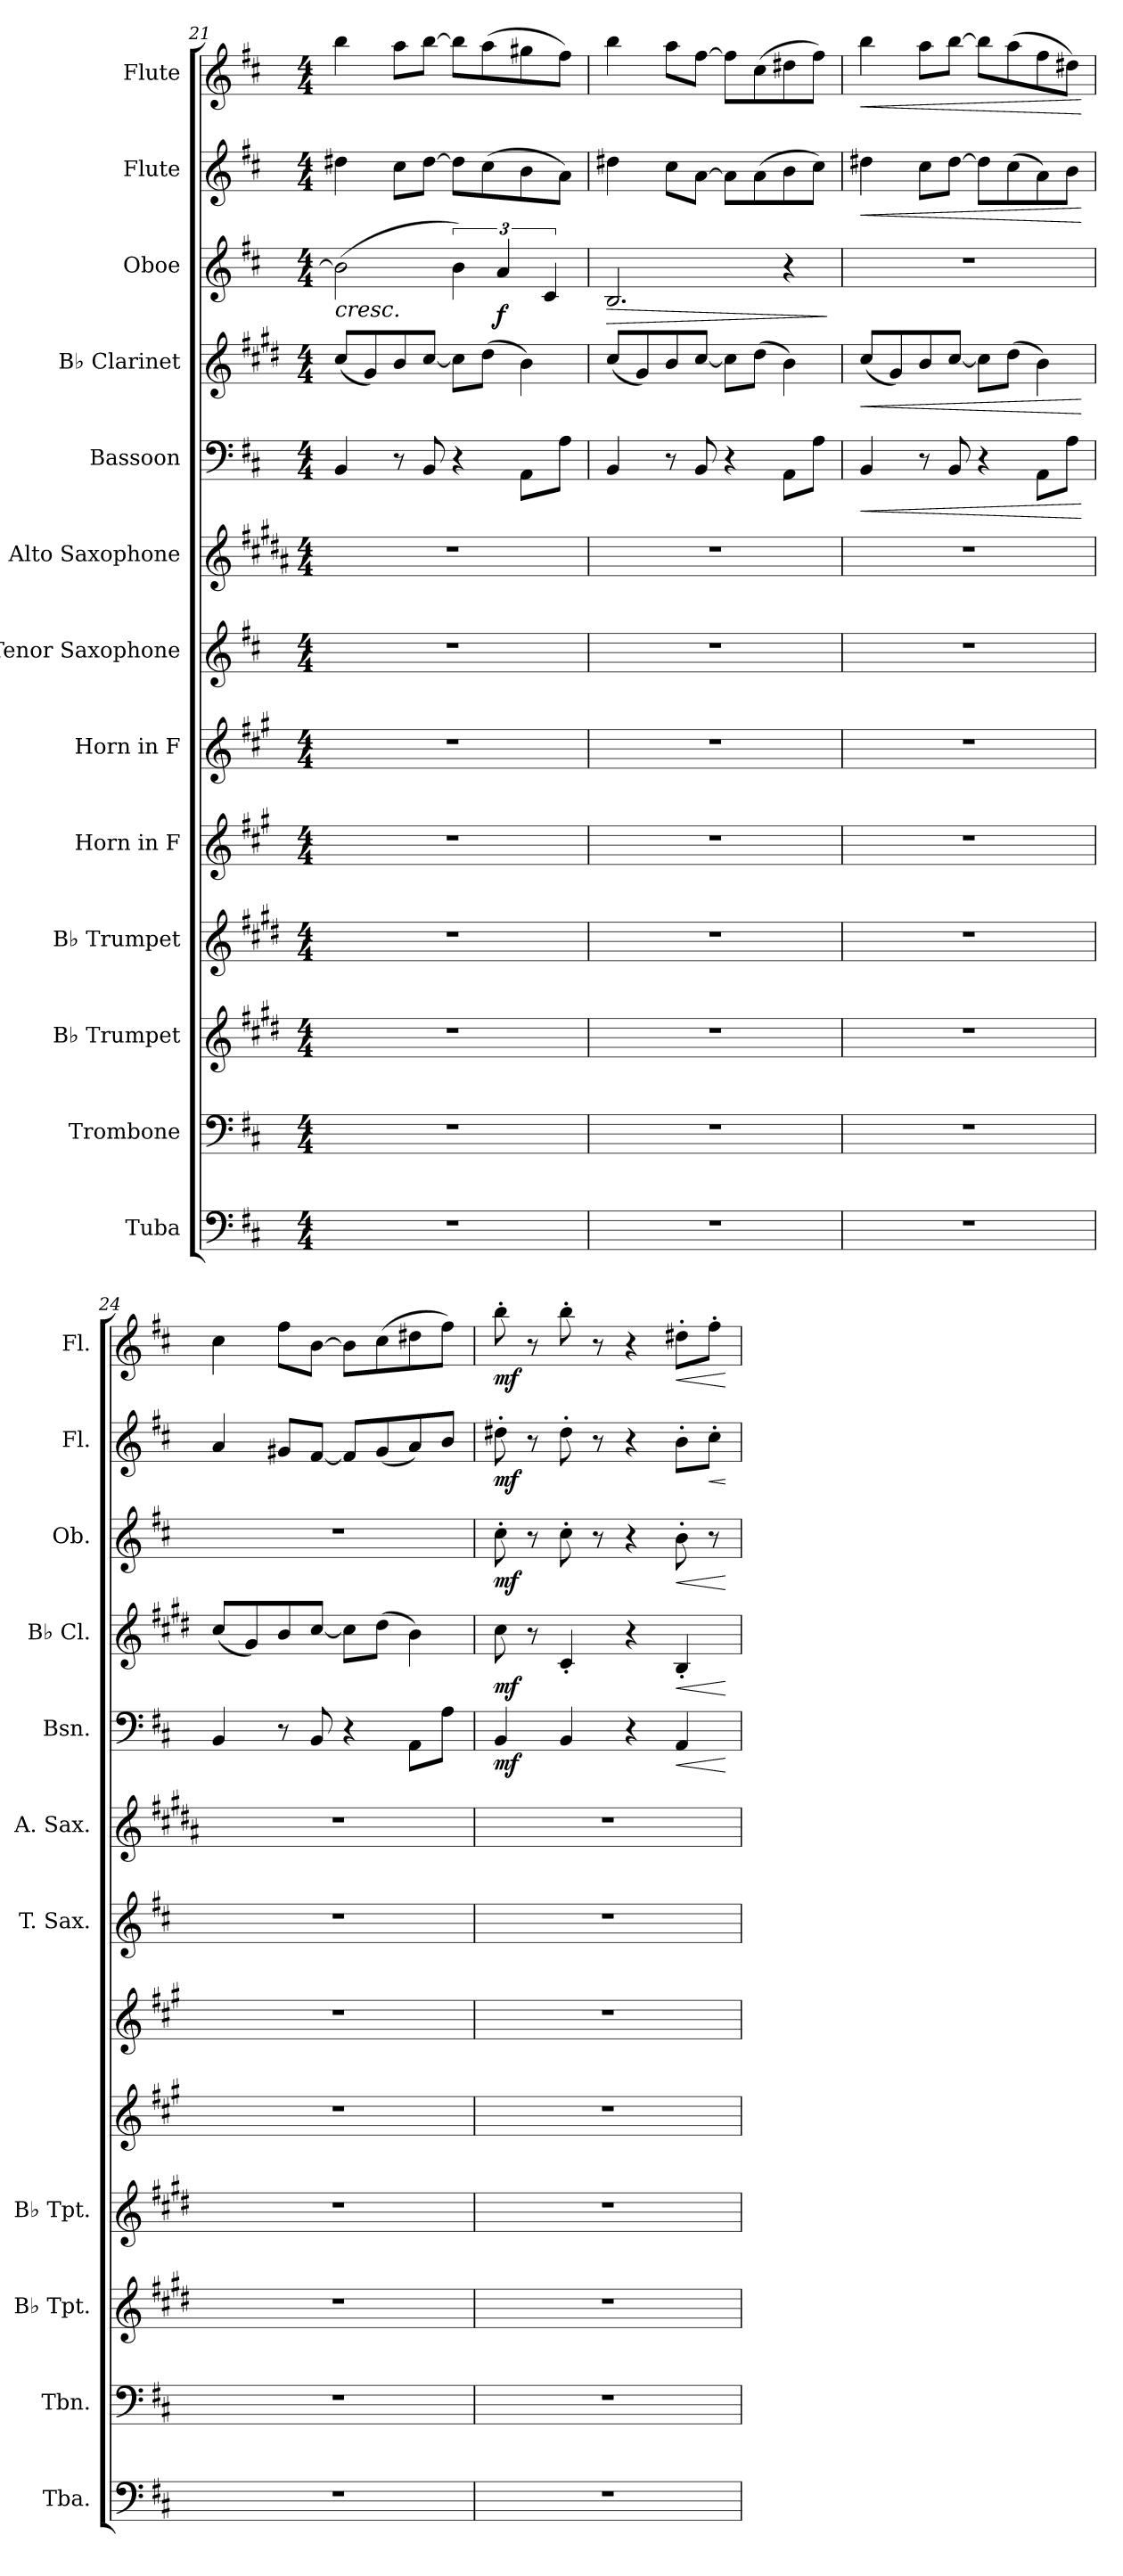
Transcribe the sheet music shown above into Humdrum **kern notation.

**kern	**kern	**kern	**kern	**kern	**kern	**kern	**kern	**kern	**dynam	**kern	**dynam	**kern	**dynam	**kern	**dynam	**kern	**dynam
*part13	*part12	*part11	*part10	*part9	*part8	*part7	*part6	*part5	*part5	*part4	*part4	*part3	*part3	*part2	*part2	*part1	*part1
*staff13	*staff12	*staff11	*staff10	*staff9	*staff8	*staff7	*staff6	*staff5	*staff5	*staff4	*staff4	*staff3	*staff3	*staff2	*staff2	*staff1	*staff1
*I"Tuba	*I"Trombone	*I"B♭ Trumpet	*I"B♭ Trumpet	*I"Horn in F	*I"Horn in F	*I"Tenor Saxophone	*I"Alto Saxophone	*I"Bassoon	*	*I"B♭ Clarinet	*	*I"Oboe	*	*I"Flute	*	*I"Flute	*
*I'Tba.	*I'Tbn.	*I'B♭ Tpt.	*I'B♭ Tpt.	*	*	*I'T. Sax.	*I'A. Sax.	*I'Bsn.	*	*I'B♭ Cl.	*	*I'Ob.	*	*I'Fl.	*	*I'Fl.	*
*clefF4	*clefF4	*clefG2	*clefG2	*clefG2	*clefG2	*clefG2	*clefG2	*clefF4	*	*clefG2	*	*clefG2	*	*clefG2	*	*clefG2	*
*	*	*ITrd1c2	*ITrd1c2	*ITrd4c7	*ITrd4c7	*ITrd8c14	*ITrd5c9	*	*	*ITrd1c2	*	*	*	*	*	*	*
*k[f#c#]	*k[f#c#]	*k[f#c#]	*k[f#c#]	*k[f#c#]	*k[f#c#]	*k[f#c#]	*k[f#c#]	*k[f#c#]	*	*k[f#c#]	*	*k[f#c#]	*	*k[f#c#]	*	*k[f#c#]	*
*M4/4	*M4/4	*M4/4	*M4/4	*M4/4	*M4/4	*M4/4	*M4/4	*M4/4	*	*M4/4	*	*M4/4	*	*M4/4	*	*M4/4	*
=21	=21	=21	=21	=21	=21	=21	=21	=21	=21	=21	=21	=21	=21	=21	=21	=21	=21
!	!	!	!	!	!	!	!	!	!	!	!	!	!LO:HP:b	!	!	!	!
1r	1r	1r	1r	1r	1r	1r	1r	4BB/	.	(8b/L	.	(2b\]	<	4dd#X\	.	4bb\	.
.	.	.	.	.	.	.	.	.	.	8f#/)	.	.	.	.	.	.	.
.	.	.	.	.	.	.	.	8r	.	8a/	.	.	.	8cc#\L	.	8aa\L	.
.	.	.	.	.	.	.	.	8BB/	.	[8b/J	.	.	.	[8dd#\J	.	[8bb\J	.
.	.	.	.	.	.	.	.	4r	.	8b\L]	.	6b\)	.	8dd#\L]	.	8bb\L]	.
.	.	.	.	.	.	.	.	.	.	(8cc#\J	.	.	.	(8cc#\	.	(8aa\	.
!	!	!	!	!	!	!	!	!	!	!	!	!	!LO:DY:b	!	!	!	!
.	.	.	.	.	.	.	.	.	.	.	.	6a/	f	.	.	.	.
.	.	.	.	.	.	.	.	8AA\L	.	4a\)	.	.	.	8b\	.	8gg#X\	.
.	.	.	.	.	.	.	.	.	.	.	.	6c#/	.	.	.	.	.
.	.	.	.	.	.	.	.	8A\J	.	.	.	.	.	8a\J)	.	8ff#\J)	.
.	.	.	.	.	.	.	.	.	.	.	.	.	[	.	.	.	.
!!LO:PB:g=z
=22	=22	=22	=22	=22	=22	=22	=22	=22	=22	=22	=22	=22	=22	=22	=22	=22	=22
!	!	!	!	!	!	!	!	!	!	!	!	!	!LO:HP:b	!	!	!	!
1r	1r	1r	1r	1r	1r	1r	1r	4BB/	.	(8b/L	.	2.B/	>	4dd#X\	.	4bb\	.
.	.	.	.	.	.	.	.	.	.	8f#/)	.	.	.	.	.	.	.
.	.	.	.	.	.	.	.	8r	.	8a/	.	.	.	8cc#\L	.	8aa\L	.
.	.	.	.	.	.	.	.	8BB/	.	[8b/J	.	.	.	[8a\J	.	[8ff#\J	.
.	.	.	.	.	.	.	.	4r	.	8b\L]	.	.	.	8a\L]	.	8ff#\L]	.
.	.	.	.	.	.	.	.	.	.	(8cc#\J	.	.	.	(8a\	.	(8cc#\	.
.	.	.	.	.	.	.	.	8AA\L	.	4a\)	.	4r	.	8b\	.	8dd#X\	.
.	.	.	.	.	.	.	.	8A\J	.	.	.	.	.	8cc#\J)	.	8ff#\J)	.
.	.	.	.	.	.	.	.	.	.	.	.	.	]	.	.	.	.
=23	=23	=23	=23	=23	=23	=23	=23	=23	=23	=23	=23	=23	=23	=23	=23	=23	=23
!	!	!	!	!	!	!	!	!	!LO:HP:b	!	!LO:HP:b	!	!	!	!LO:HP:b	!	!LO:HP:b
1r	1r	1r	1r	1r	1r	1r	1r	4BB/	<	(8b/L	<	1r	.	4dd#X\	<	4bb\	<
.	.	.	.	.	.	.	.	.	.	8f#/)	.	.	.	.	.	.	.
.	.	.	.	.	.	.	.	8r	.	8a/	.	.	.	8cc#\L	.	8aa\L	.
.	.	.	.	.	.	.	.	8BB/	.	[8b/J	.	.	.	[8dd#\J	.	[8bb\J	.
.	.	.	.	.	.	.	.	4r	.	8b\L]	.	.	.	8dd#\L]	.	8bb\L]	.
.	.	.	.	.	.	.	.	.	.	(8cc#\J	.	.	.	(8cc#\	.	(8aa\	.
.	.	.	.	.	.	.	.	8AA\L	.	4a\)	.	.	.	8a\)	.	8ff#\	.
.	.	.	.	.	.	.	.	8A\J	.	.	.	.	.	8b\J	.	8dd#X\J)	.
.	.	.	.	.	.	.	.	.	[	.	[	.	.	.	[	.	[
=24	=24	=24	=24	=24	=24	=24	=24	=24	=24	=24	=24	=24	=24	=24	=24	=24	=24
1r	1r	1r	1r	1r	1r	1r	1r	4BB/	.	(8b/L	.	1r	.	4a/	.	4cc#\	.
.	.	.	.	.	.	.	.	.	.	8f#/)	.	.	.	.	.	.	.
.	.	.	.	.	.	.	.	8r	.	8a/	.	.	.	8g#X/L	.	8ff#\L	.
.	.	.	.	.	.	.	.	8BB/	.	[8b/J	.	.	.	[8f#/J	.	[8b\J	.
.	.	.	.	.	.	.	.	4r	.	8b\L]	.	.	.	8f#/L]	.	8b\L]	.
.	.	.	.	.	.	.	.	.	.	(8cc#\J	.	.	.	(8g#/	.	(8cc#\	.
.	.	.	.	.	.	.	.	8AA\L	.	4a\)	.	.	.	8a/)	.	8dd#X\	.
.	.	.	.	.	.	.	.	8A\J	.	.	.	.	.	8b/J	.	8ff#\J)	.
=25	=25	=25	=25	=25	=25	=25	=25	=25	=25	=25	=25	=25	=25	=25	=25	=25	=25
!	!	!	!	!	!	!	!	!	!LO:DY:b	!	!LO:DY:b	!	!LO:DY:b	!	!LO:DY:b	!	!LO:DY:b
1r	1r	1r	1r	1r	1r	1r	1r	4BB/	mf	8b\	mf	8cc#'\	mf	8dd#X'\	mf	8bb'\	mf
.	.	.	.	.	.	.	.	.	.	8r	.	8r	.	8r	.	8r	.
.	.	.	.	.	.	.	.	4BB/	.	4B'/	.	8cc#'\	.	8dd#'\	.	8bb'\	.
.	.	.	.	.	.	.	.	.	.	.	.	8r	.	8r	.	8r	.
.	.	.	.	.	.	.	.	4r	.	4r	.	4r	.	4r	.	4r	.
!	!	!	!	!	!	!	!	!	!LO:HP:b	!	!LO:HP:b	!	!LO:HP:b	!	!	!	!LO:HP:b
.	.	.	.	.	.	.	.	4AA/	<	4A'/	<	8b'\	<	8b'\L	.	8dd#X'\L	<
!	!	!	!	!	!	!	!	!	!	!	!	!	!	!	!LO:HP:b	!	!
.	.	.	.	.	.	.	.	.	.	.	.	8r	.	8cc#'\J	<	8ff#'\J	.
.	.	.	.	.	.	.	.	.	[	.	[	.	[	.	[	.	[
=	=	=	=	=	=	=	=	=	=	=	=	=	=	=	=	=	=
*-	*-	*-	*-	*-	*-	*-	*-	*-	*-	*-	*-	*-	*-	*-	*-	*-	*-
